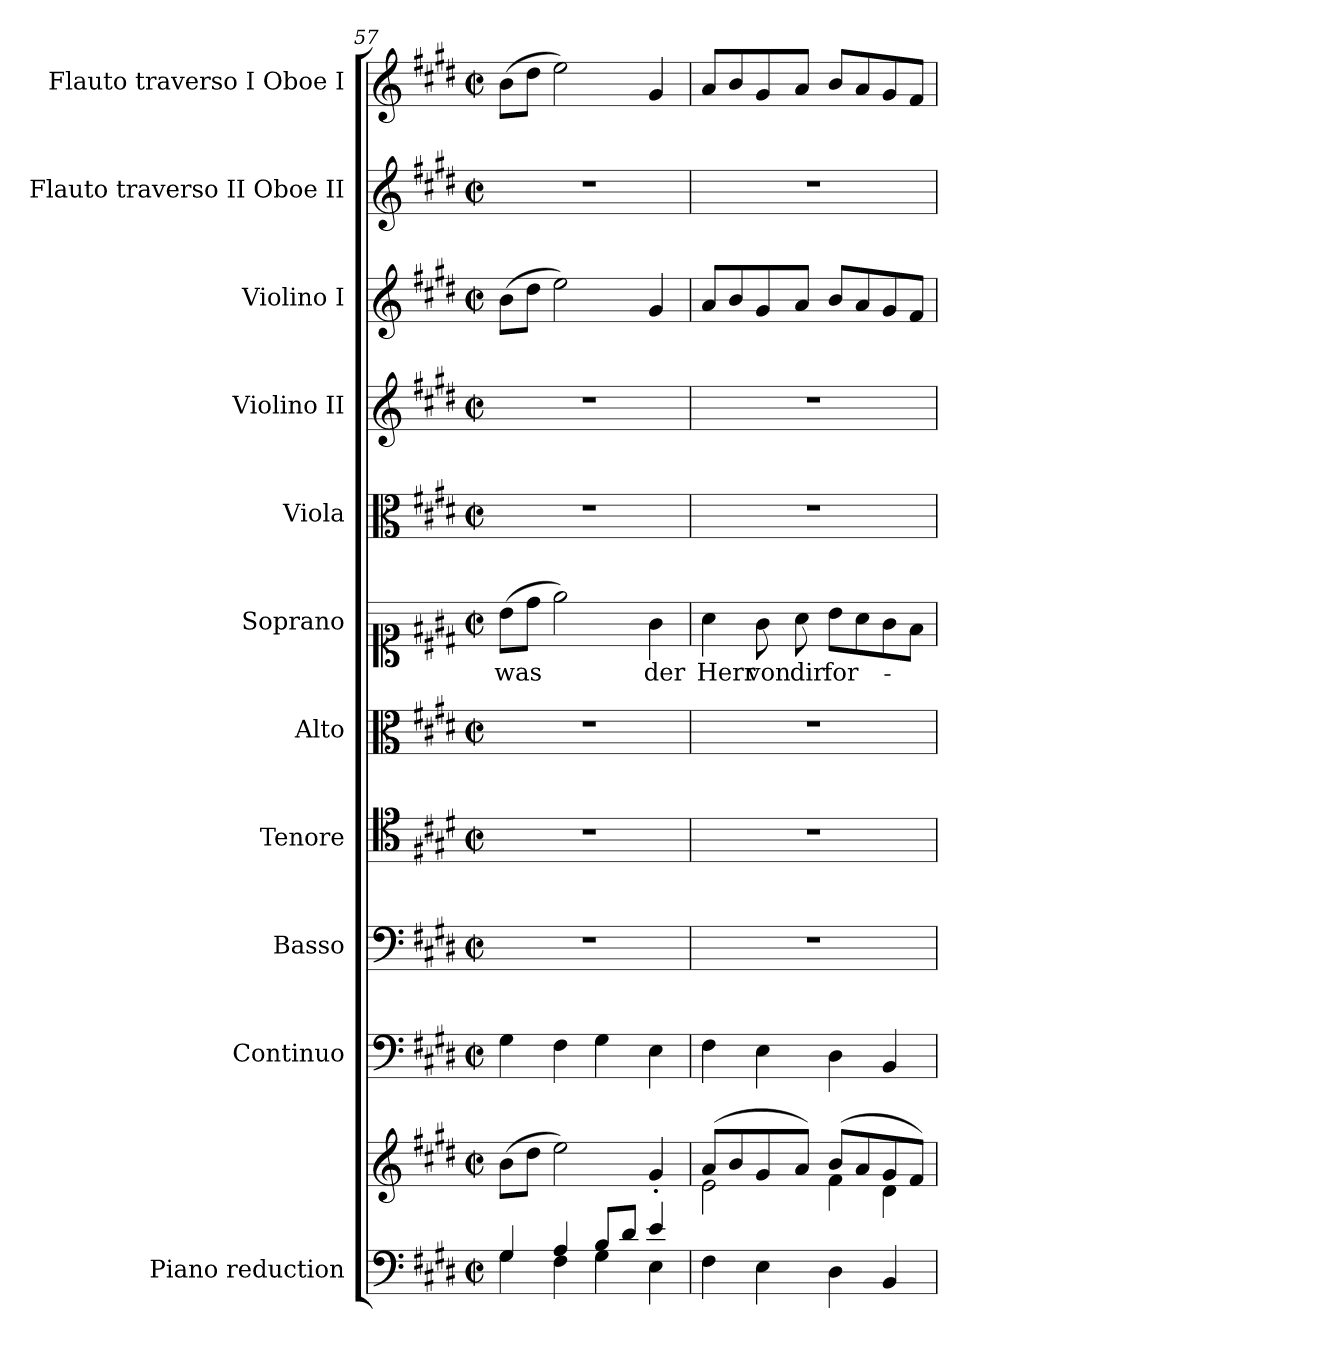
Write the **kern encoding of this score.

**kern	**kern	**kern	**kern	**kern	**kern	**kern	**text	**kern	**kern	**kern	**kern	**kern
*part11	*part11	*part10	*part9	*part8	*part7	*part6	*part6	*part5	*part4	*part3	*part2	*part1
*staff12	*staff11	*staff10	*staff9	*staff8	*staff7	*staff6	*staff6	*staff5	*staff4	*staff3	*staff2	*staff1
*I"Piano reduction	*	*I"Continuo	*I"Basso	*I"Tenore	*I"Alto	*I"Soprano	*	*I"Viola	*I"Violino II	*I"Violino I	*I"Flauto traverso II Oboe II	*I"Flauto traverso I Oboe I
*I'Pno	*	*	*	*	*	*	*	*	*	*	*I'Ob	*I'Ob
*clefF4	*clefG2	*clefF4	*clefF4	*clefC4	*clefC3	*clefC1	*	*clefC3	*clefG2	*clefG2	*clefG2	*clefG2
*k[f#c#g#d#]	*k[f#c#g#d#]	*k[f#c#g#d#]	*k[f#c#g#d#]	*k[f#c#g#d#]	*k[f#c#g#d#]	*k[f#c#g#d#]	*	*k[f#c#g#d#]	*k[f#c#g#d#]	*k[f#c#g#d#]	*k[f#c#g#d#]	*k[f#c#g#d#]
*M2/2	*M2/2	*M2/2	*M2/2	*M2/2	*M2/2	*M2/2	*	*M2/2	*M2/2	*M2/2	*M2/2	*M2/2
*met(c|)	*met(c|)	*met(c|)	*met(c|)	*met(c|)	*met(c|)	*met(c|)	*	*met(c|)	*met(c|)	*met(c|)	*met(c|)	*met(c|)
=57	=57	=57	=57	=57	=57	=57	=57	=57	=57	=57	=57	=57
*^	*	*	*	*	*	*	*	*	*	*	*	*
!	!	!	!	!	!	!	!	!LO:LY:b	!	!	!	!	!
4G#/	4G#\	(8b\L	4G#\	1r	1r	1r	(8b\L	was	1r	1r	(8b\L	1r	(8b\L
.	.	8dd#\J	.	.	.	.	8dd#\J	.	.	.	8dd#\J	.	8dd#\J
4A/	4F#\	2ee\)	4F#\	.	.	.	2ee\)	.	.	.	2ee\)	.	2ee\)
8B/L	4G#\	.	4G#\	.	.	.	.	.	.	.	.	.	.
8d#/J	.	.	.	.	.	.	.	.	.	.	.	.	.
!	!	!	!	!	!	!	!	!LO:LY:b	!	!	!	!	!
4e/	4E\	4g#'/	4E\	.	.	.	4g#\	der	.	.	4g#/	.	4g#/
=58	=58	=58	=58	=58	=58	=58	=58	=58	=58	=58	=58	=58	=58
*	*	*^	*	*	*	*	*	*	*	*	*	*	*
!	!	!	!	!	!	!	!	!	!LO:LY:b	!	!	!	!	!
*v	*v	*	*	*	*	*	*	*	*	*	*	*	*	*
4F#\	(8a/L	2e\	4F#\	1r	1r	1r	4a\	Herr	1r	1r	8a/L	1r	8a/L
.	8b/	.	.	.	.	.	.	.	.	.	8b/	.	8b/
!	!	!	!	!	!	!	!	!LO:LY:b	!	!	!	!	!
4E\	8g#/	.	4E\	.	.	.	8g#\	von	.	.	8g#/	.	8g#/
!	!	!	!	!	!	!	!	!LO:LY:b	!	!	!	!	!
.	8a/J)	.	.	.	.	.	8a\	dir	.	.	8a/J	.	8a/J
!	!	!	!	!	!	!	!	!LO:LY:b	!	!	!	!	!
4D#\	(8b/L	4f#\	4D#\	.	.	.	8b\L	for-	.	.	8b/L	.	8b/L
.	8a/	.	.	.	.	.	8a\	.	.	.	8a/	.	8a/
4BB/	8g#/	4d#\	4BB/	.	.	.	8g#\	.	.	.	8g#/	.	8g#/
.	8f#/J)	.	.	.	.	.	8f#\J	.	.	.	8f#/J	.	8f#/J
*	*v	*v	*	*	*	*	*	*	*	*	*	*	*
=	=	=	=	=	=	=	=	=	=	=	=	=
*-	*-	*-	*-	*-	*-	*-	*-	*-	*-	*-	*-	*-
